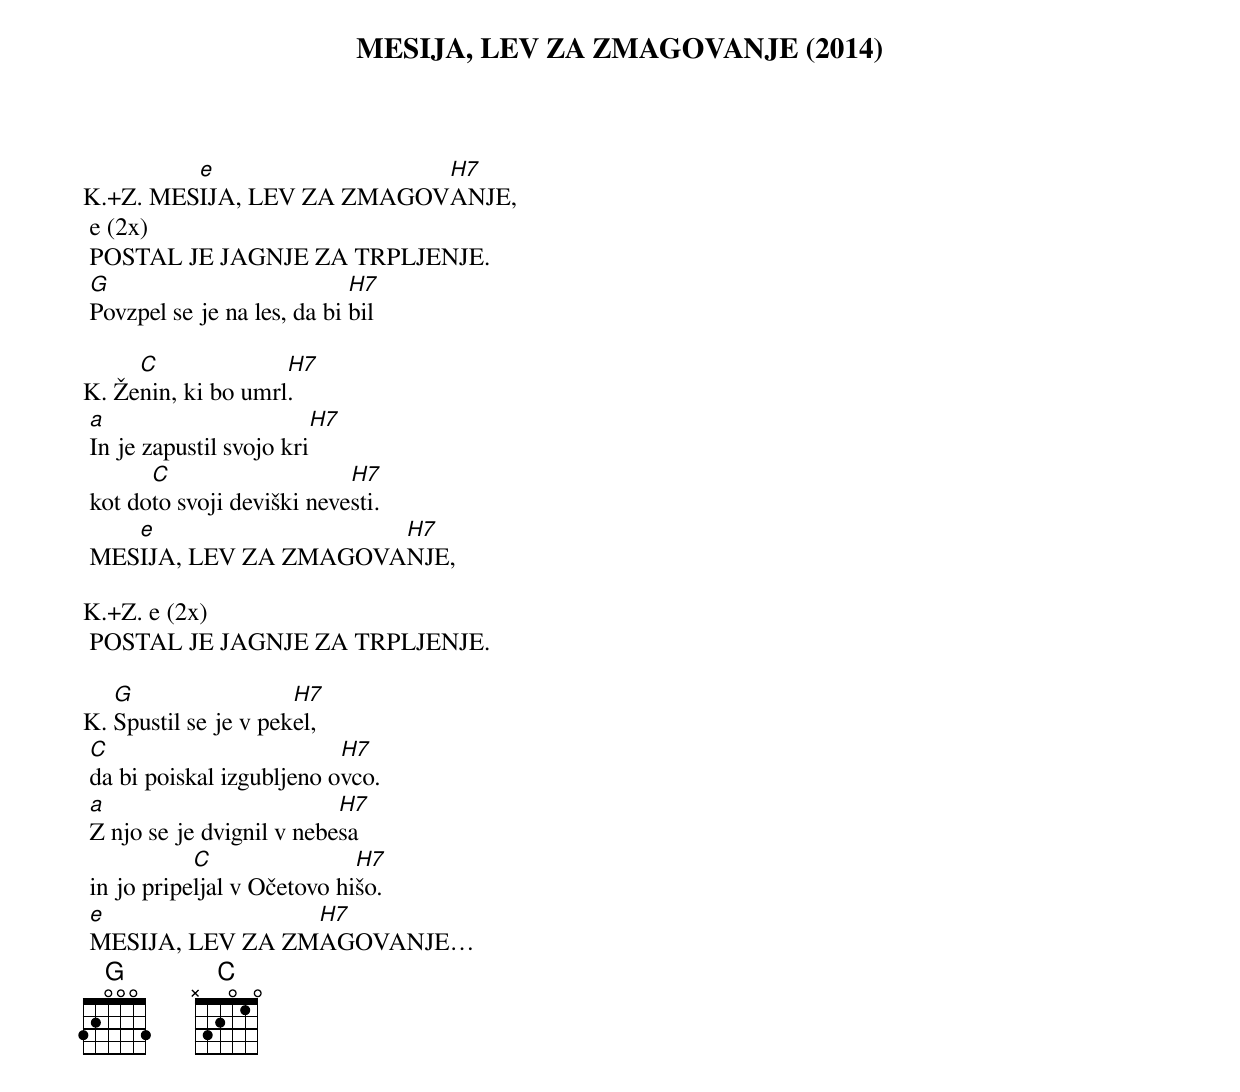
{title: MESIJA, LEV ZA ZMAGOVANJE (2014)}

K.+Z.	MES[e]IJA, LEV ZA ZMAGOV[H7]ANJE,
	e (2x)
	POSTAL JE JAGNJE ZA TRPLJENJE.
	[G]Povzpel se je na les, da bi [H7]bil

K.	Že[C]nin, ki bo umrl[H7].
	[a]In je zapustil svojo kri[H7]
	kot do[C]to svoji deviški neve[H7]sti.
	MES[e]IJA, LEV ZA ZMAGOVA[H7]NJE,

K.+Z.	e (2x)
	POSTAL JE JAGNJE ZA TRPLJENJE.

K.	[G]Spustil se je v pek[H7]el,
	[C]da bi poiskal izgubljeno o[H7]vco.
	[a]Z njo se je dvignil v nebe[H7]sa
	in jo pripe[C]ljal v Očetovo hi[H7]šo.
	[e]MESIJA, LEV ZA ZM[H7]AGOVANJE…
